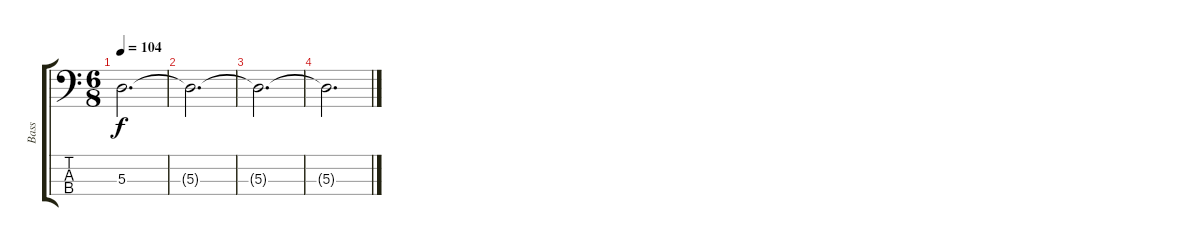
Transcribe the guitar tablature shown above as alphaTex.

\track ("Bass" "Bass") {instrument electricbassfinger}
\staff {score tabs}
\tuning (G2 D2 A1 E1) {hide}
\ts (6 8)
\tempo 104
\clef f4
\ks c
5.3.2{d dy f} |
5.3{t}.2{d} |
5.3{t}.2{d} |
5.3{t}.2{d}
